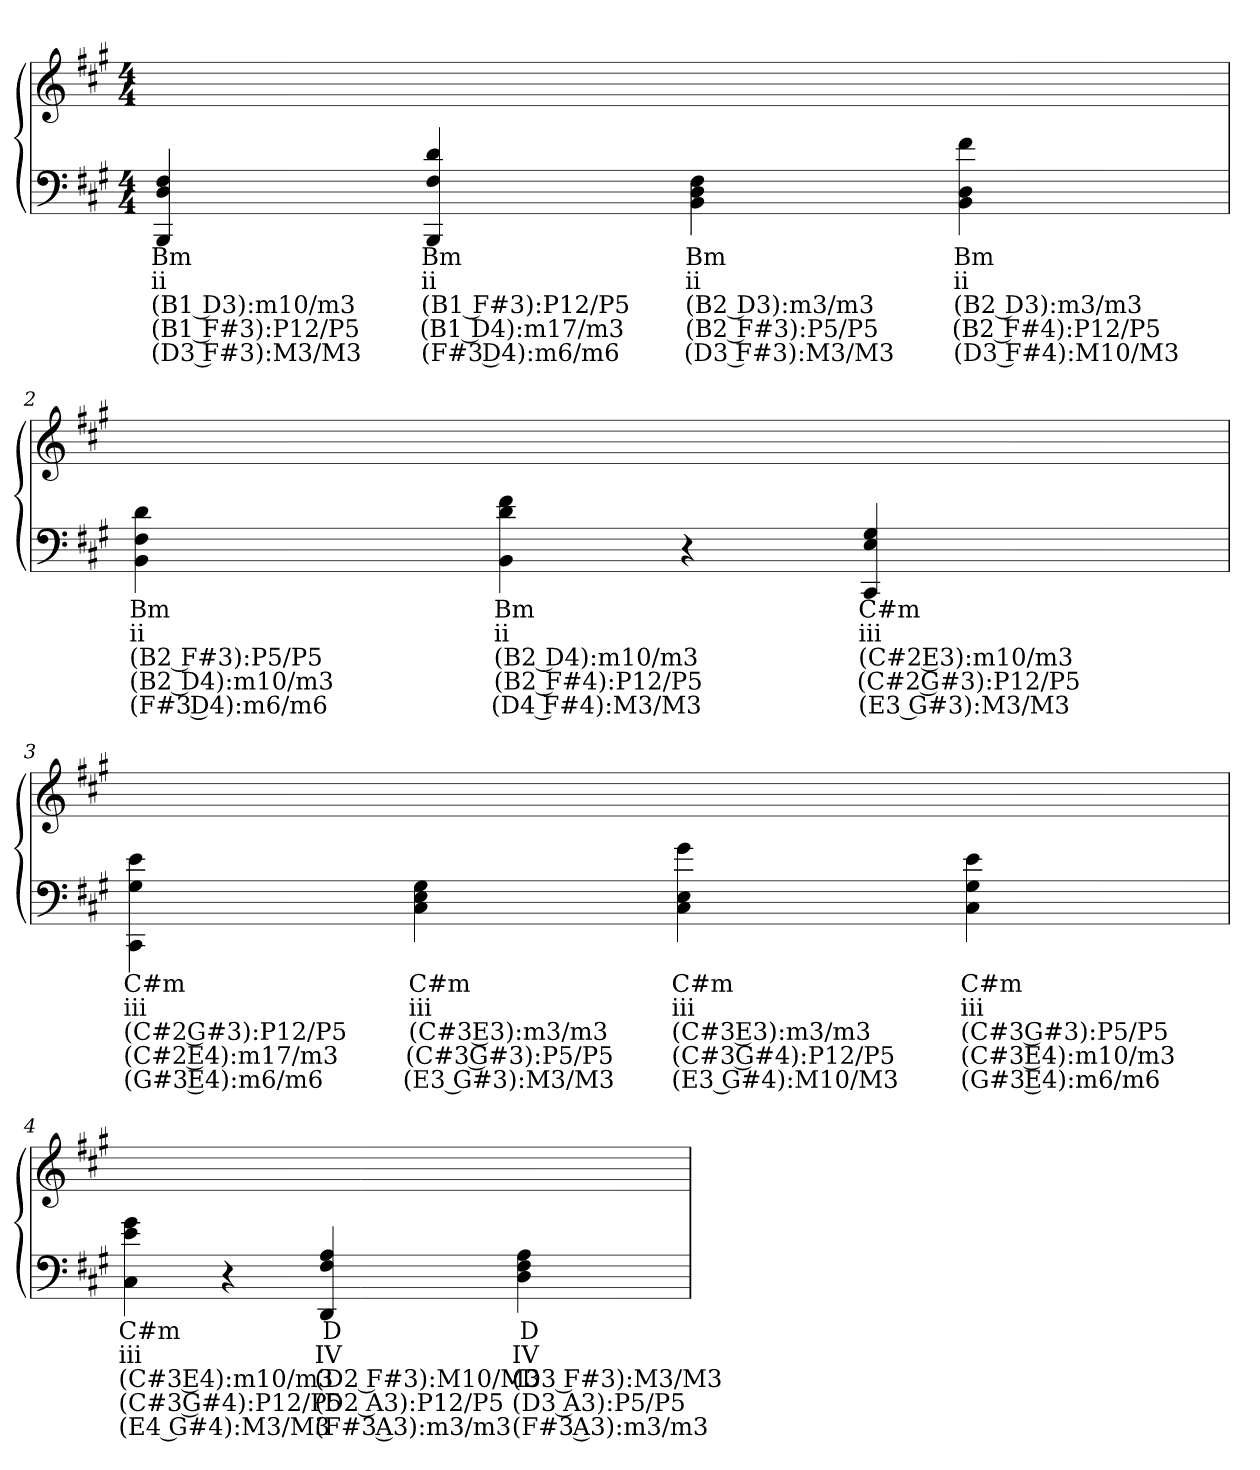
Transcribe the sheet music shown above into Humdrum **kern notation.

**kern	**text	**text	**text	**text	**text	**kern
*part2	*part2	*part2	*part2	*part2	*part2	*part1
*staff2	*staff2	*staff2	*staff2	*staff2	*staff2	*staff1
*clefF4	*	*	*	*	*	*clefG2
*k[f#c#g#]	*	*	*	*	*	*k[f#c#g#]
*A:	*	*	*	*	*	*A:
*M4/4	*	*	*	*	*	*M4/4
*MM60	*	*	*	*	*	*MM60
=1	=1	=1	=1	=1	=1	=1
4BBB 4D 4F#	Bm	ii	(B1 D3):m10/m3	(B1 F#3):P12/P5	(D3 F#3):M3/M3	1ryy
4BBB 4F# 4d	Bm	ii	(B1 F#3):P12/P5	(B1 D4):m17/m3	(F#3 D4):m6/m6	.
4BB 4D 4F#	Bm	ii	(B2 D3):m3/m3	(B2 F#3):P5/P5	(D3 F#3):M3/M3	.
4BB 4D 4f#	Bm	ii	(B2 D3):m3/m3	(B2 F#4):P12/P5	(D3 F#4):M10/M3	.
=2	=2	=2	=2	=2	=2	=2
4BB 4F# 4d	Bm	ii	(B2 F#3):P5/P5	(B2 D4):m10/m3	(F#3 D4):m6/m6	1ryy
4BB 4d 4f#	Bm	ii	(B2 D4):m10/m3	(B2 F#4):P12/P5	(D4 F#4):M3/M3	.
4r	.	.	.	.	.	.
4CC# 4E 4G#	C#m	iii	(C#2 E3):m10/m3	(C#2 G#3):P12/P5	(E3 G#3):M3/M3	.
=3	=3	=3	=3	=3	=3	=3
4CC# 4G# 4e	C#m	iii	(C#2 G#3):P12/P5	(C#2 E4):m17/m3	(G#3 E4):m6/m6	1ryy
4C# 4E 4G#	C#m	iii	(C#3 E3):m3/m3	(C#3 G#3):P5/P5	(E3 G#3):M3/M3	.
4C# 4E 4g#	C#m	iii	(C#3 E3):m3/m3	(C#3 G#4):P12/P5	(E3 G#4):M10/M3	.
4C# 4G# 4e	C#m	iii	(C#3 G#3):P5/P5	(C#3 E4):m10/m3	(G#3 E4):m6/m6	.
=4	=4	=4	=4	=4	=4	=4
4C# 4e 4g#	C#m	iii	(C#3 E4):m10/m3	(C#3 G#4):P12/P5	(E4 G#4):M3/M3	1ryy
4r	.	.	.	.	.	.
4DD 4F# 4A	D	IV	(D2 F#3):M10/M3	(D2 A3):P12/P5	(F#3 A3):m3/m3	.
4D 4F# 4A	D	IV	(D3 F#3):M3/M3	(D3 A3):P5/P5	(F#3 A3):m3/m3	.
=	=	=	=	=	=	=
*-	*-	*-	*-	*-	*-	*-
